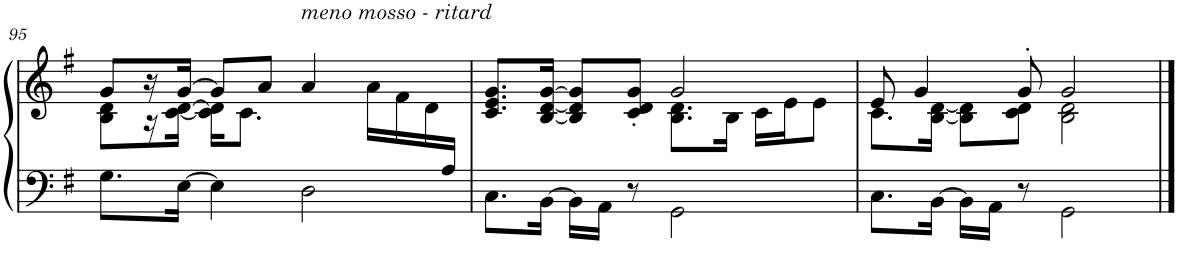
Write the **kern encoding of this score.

**kern	**kern
*part1	*part1
*staff2	*staff1
*I"Piano	*
*I'Pno.	*
!!LO:PB:g=z
*clefF4	*clefG2
*k[f#]	*k[f#]
*M4/4	*M4/4
=95	=95
*^	*^
*	*^	*	*
2...ryy	8.G\L	2ryy	8g/L	8B\ 8d\L
.	.	.	16r	16r
.	[16E\Jk	.	[>16g/JJ	[16c\ [>16d\JJ
.	4E\]	.	8g/L]	16c\] 16d\]KL
.	.	.	.	8.c\J
.	.	.	8a/J	.
!	!	!	!LO:TX:a:i:t=meno mosso - ritard	!
.	2ryy	2D\	4a/	4ryy
.	.	.	16a\LL	4ryy
.	.	.	16f#\	.
.	.	.	16d\	.
16A/JJ	.	.	16ryy	.
*v	*v	*v	*	*
=96	=96	=96
8.C\L	8.c/ 8.e/ 8.g/L	2ryy
[16BB\Jk	[16B/ [16d/ [16g/Jk	.
16BB\LL]	8B/] 8d/] 8g/]L	.
16AA\JJ	.	.
8r	8c/' 8d/' 8g/'J	.
2GG\	2g/	8.B\ 8.d\L
.	.	16B\Jk
.	.	16c\LL
.	.	16e\J
.	.	8e\J
=97	=97	=97
8.C\L	8e/	8.c\L
.	4g/	.
[16BB\Jk	.	[16B\ [16d\Jk
16BB\LL]	.	8B\] 8d\]L
16AA\JJ	.	.
8r	8g'/	8c\ 8d\J
2GG\	2g/	2B\ 2d\
*	*v	*v
==	==
*-	*-
